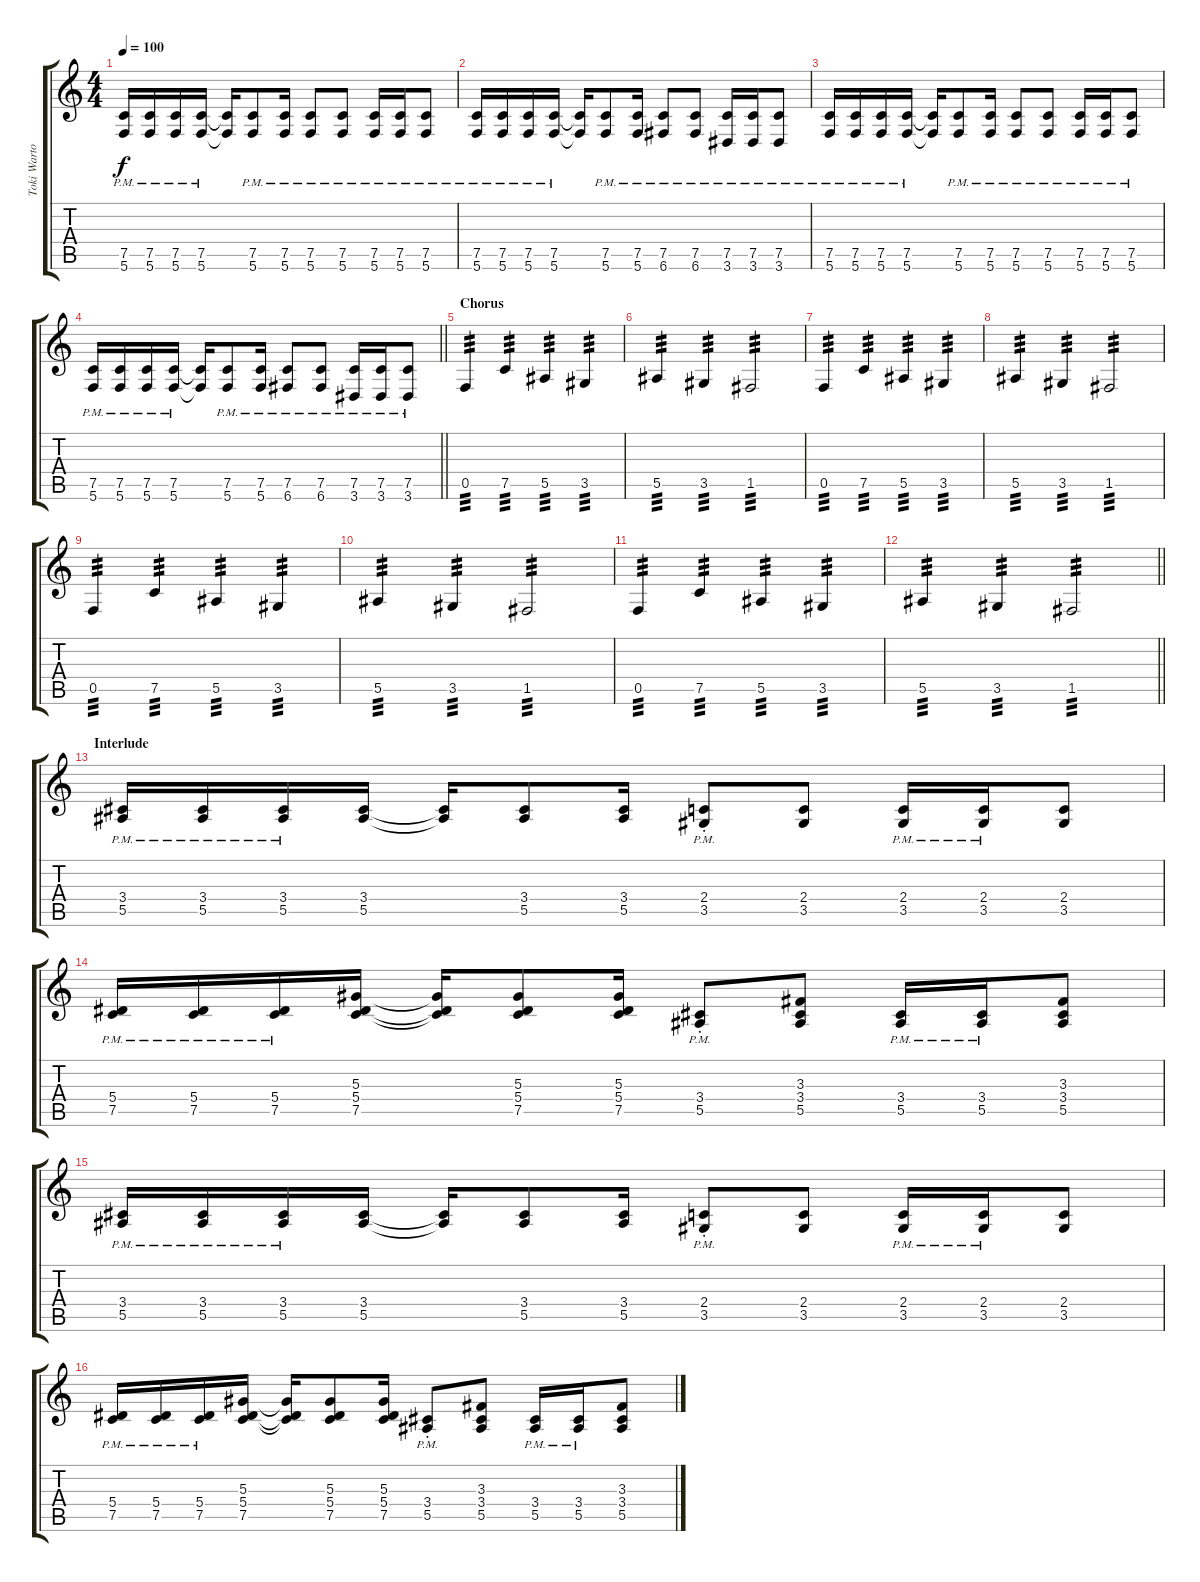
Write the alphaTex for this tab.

\track ("Toki Wartooth (Lead Guitar 2)" "Toki Warto") {instrument distortionguitar}
\staff {score tabs}
\tuning (C4 G3 Eb3 Bb2 F2 C2) {hide}
\ts (4 4)
\tempo 100
\clef g2
\ks c
(7.5{pm} 5.6{pm}).16{dy f} (7.5{pm} 5.6{pm}).16 (7.5{pm} 5.6{pm}).16 (7.5{pm} 5.6{pm}).16 (7.5{t} 5.6{t}).16 (7.5{pm} 5.6{pm}).8 (7.5{pm} 5.6{pm}).16 (7.5{pm} 5.6{pm}).8 (7.5{pm} 5.6{pm}).8 (7.5{pm} 5.6{pm}).16 (7.5{pm} 5.6{pm}).16 (7.5{pm} 5.6{pm}).8 |
(7.5{pm} 5.6{pm}).16 (7.5{pm} 5.6{pm}).16 (7.5{pm} 5.6{pm}).16 (7.5{pm} 5.6{pm}).16 (7.5{t} 5.6{t}).16 (7.5{pm} 5.6{pm}).8 (7.5{pm} 5.6{pm}).16 (7.5{pm} 6.6{pm}).8 (7.5{pm} 6.6{pm}).8 (7.5{pm} 3.6{pm}).16 (7.5{pm} 3.6{pm}).16 (7.5{pm} 3.6{pm}).8 |
(7.5{pm} 5.6{pm}).16 (7.5{pm} 5.6{pm}).16 (7.5{pm} 5.6{pm}).16 (7.5{pm} 5.6{pm}).16 (7.5{t} 5.6{t}).16 (7.5{pm} 5.6{pm}).8 (7.5{pm} 5.6{pm}).16 (7.5{pm} 5.6{pm}).8 (7.5{pm} 5.6{pm}).8 (7.5{pm} 5.6{pm}).16 (7.5{pm} 5.6{pm}).16 (7.5{pm} 5.6{pm}).8 |
\barLineRight lightlight
(7.5{pm} 5.6{pm}).16 (7.5{pm} 5.6{pm}).16 (7.5{pm} 5.6{pm}).16 (7.5{pm} 5.6{pm}).16 (7.5{t} 5.6{t}).16 (7.5{pm} 5.6{pm}).8 (7.5{pm} 5.6{pm}).16 (7.5{pm} 6.6{pm}).8 (7.5{pm} 6.6{pm}).8 (7.5{pm} 3.6{pm}).16 (7.5{pm} 3.6{pm}).16 (7.5{pm} 3.6{pm}).8 |
\section ("" "Chorus")
0.5.4{tp 3} 7.5.4{tp 3} 5.5.4{tp 3} 3.5.4{tp 3} |
5.5.4{tp 3} 3.5.4{tp 3} 1.5.2{tp 3} |
0.5.4{tp 3} 7.5.4{tp 3} 5.5.4{tp 3} 3.5.4{tp 3} |
5.5.4{tp 3} 3.5.4{tp 3} 1.5.2{tp 3} |
0.5.4{tp 3} 7.5.4{tp 3} 5.5.4{tp 3} 3.5.4{tp 3} |
5.5.4{tp 3} 3.5.4{tp 3} 1.5.2{tp 3} |
0.5.4{tp 3} 7.5.4{tp 3} 5.5.4{tp 3} 3.5.4{tp 3} |
\barLineRight lightlight
5.5.4{tp 3} 3.5.4{tp 3} 1.5.2{tp 3} |
\section ("" "Interlude")
(3.4{pm} 5.5{pm}).16 (3.4{pm} 5.5{pm}).16 (3.4{pm} 5.5{pm}).16 (3.4 5.5).16 (3.4{t} 5.5{t}).16 (3.4 5.5).8 (3.4 5.5).16 (2.4{pm st} 3.5{pm st}).8 (2.4 3.5).8 (2.4{pm} 3.5{pm}).16 (2.4{pm} 3.5{pm}).16 (2.4 3.5).8 |
(5.4{pm} 7.5{pm}).16 (5.4{pm} 7.5{pm}).16 (5.4{pm} 7.5{pm}).16 (5.3 5.4 7.5).16 (5.3{t} 5.4{t} 7.5{t}).16 (5.3 5.4 7.5).8 (5.3 5.4 7.5).16 (3.4{pm st} 5.5{pm st}).8 (3.3 3.4 5.5).8 (3.4{pm} 5.5{pm}).16 (3.4{pm} 5.5{pm}).16 (3.3 3.4 5.5).8 |
(3.4{pm} 5.5{pm}).16 (3.4{pm} 5.5{pm}).16 (3.4{pm} 5.5{pm}).16 (3.4 5.5).16 (3.4{t} 5.5{t}).16 (3.4 5.5).8 (3.4 5.5).16 (2.4{pm st} 3.5{pm st}).8 (2.4 3.5).8 (2.4{pm} 3.5{pm}).16 (2.4{pm} 3.5{pm}).16 (2.4 3.5).8 |
(5.4{pm} 7.5{pm}).16 (5.4{pm} 7.5{pm}).16 (5.4{pm} 7.5{pm}).16 (5.3 5.4 7.5).16 (5.3{t} 5.4{t} 7.5{t}).16 (5.3 5.4 7.5).8 (5.3 5.4 7.5).16 (3.4{pm st} 5.5{pm st}).8 (3.3 3.4 5.5).8 (3.4{pm} 5.5{pm}).16 (3.4{pm} 5.5{pm}).16 (3.3 3.4 5.5).8
